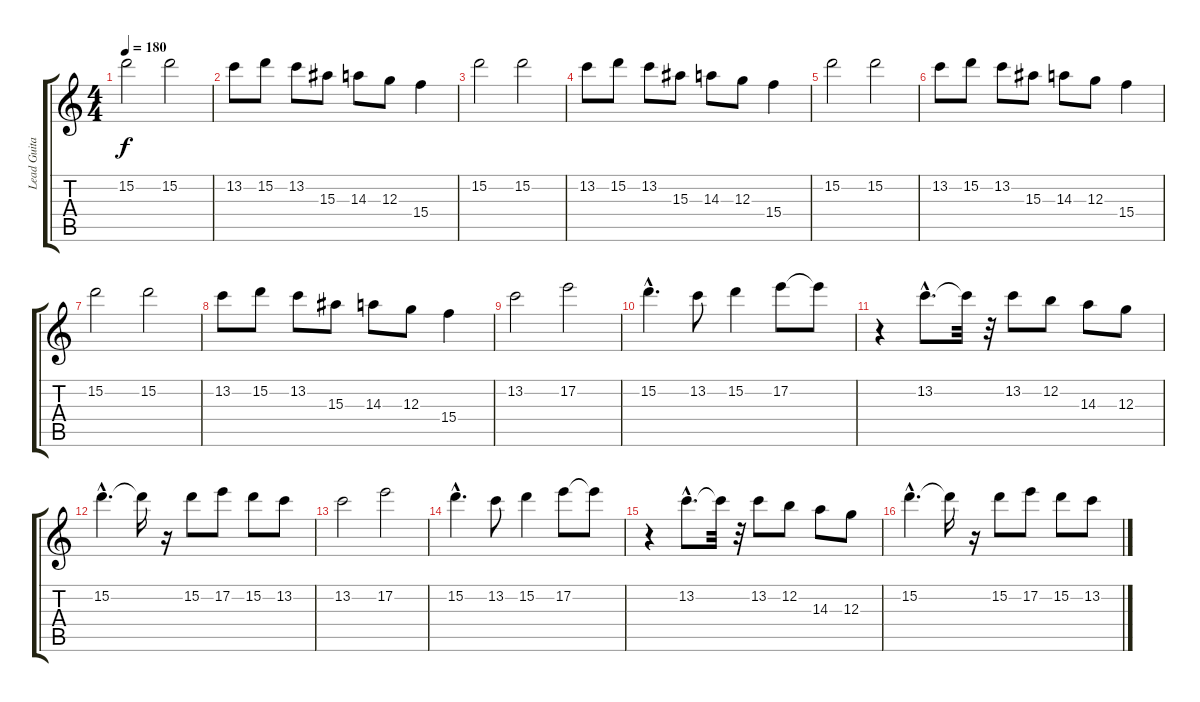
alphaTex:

\track ("Lead Guitar" "Lead Guita") {instrument distortionguitar}
\staff {score tabs}
\tuning (E4 B3 G3 D3 A2 E2) {hide}
\ts (4 4)
\tempo 180
\clef g2
\ks c
15.2.2{dy f} 15.2.2 |
13.2.8 15.2.8 13.2.8 15.3.8 14.3.8 12.3.8 15.4.4 |
15.2.2 15.2.2 |
13.2.8 15.2.8 13.2.8 15.3.8 14.3.8 12.3.8 15.4.4 |
15.2.2 15.2.2 |
13.2.8 15.2.8 13.2.8 15.3.8 14.3.8 12.3.8 15.4.4 |
15.2.2 15.2.2 |
13.2.8 15.2.8 13.2.8 15.3.8 14.3.8 12.3.8 15.4.4 |
13.2.2 17.2.2 |
15.2{hac}.4{d} 13.2.8 15.2.4 17.2.8 17.2{t}.8 |
r.4 13.2{hac}.8{d} 13.2{t}.32 r.32 13.2.8 12.2.8 14.3.8 12.3.8 |
15.2{hac}.4{d} 15.2{t}.16 r.16 15.2.8 17.2.8 15.2.8 13.2.8 |
13.2.2 17.2.2 |
15.2{hac}.4{d} 13.2.8 15.2.4 17.2.8 17.2{t}.8 |
r.4 13.2{hac}.8{d} 13.2{t}.32 r.32 13.2.8 12.2.8 14.3.8 12.3.8 |
15.2{hac}.4{d} 15.2{t}.16 r.16 15.2.8 17.2.8 15.2.8 13.2.8
